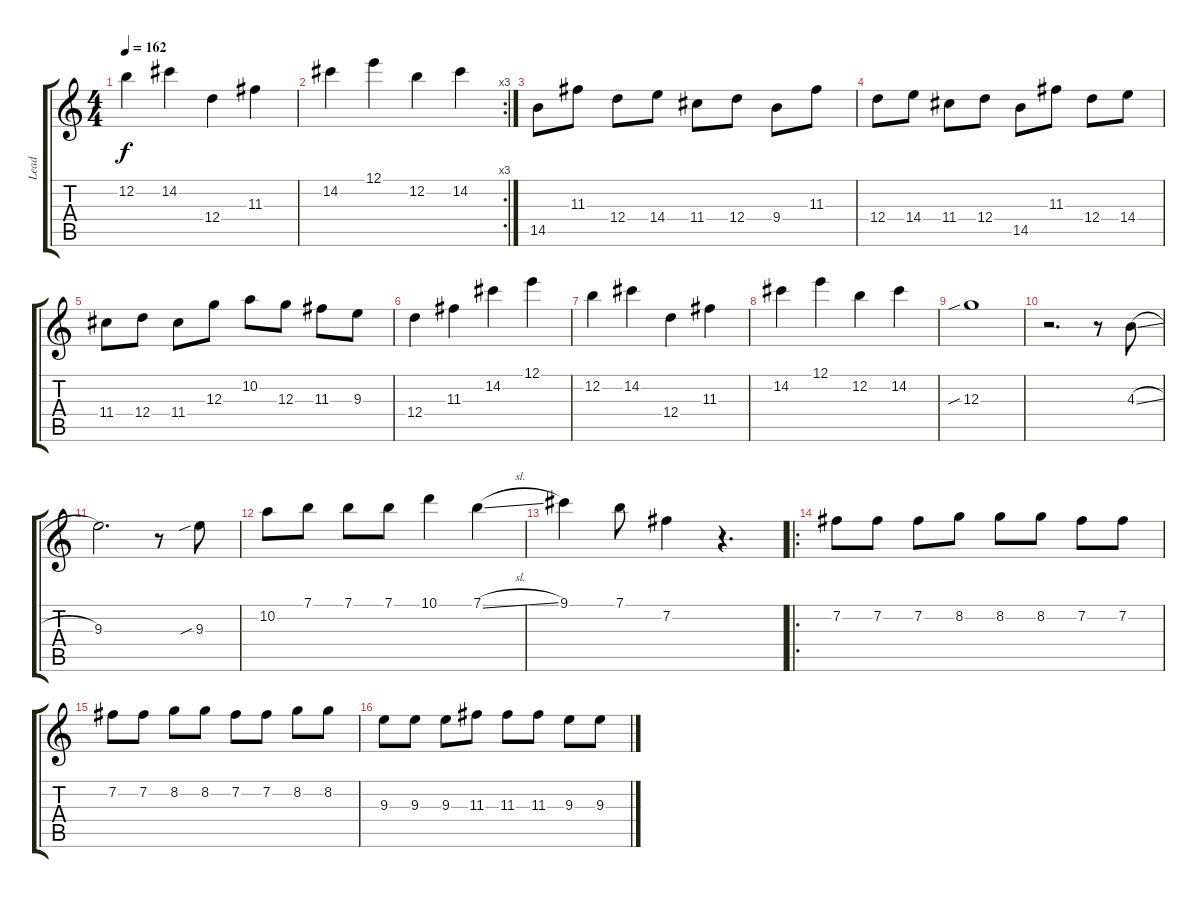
\track ("Lead" "Lead") {instrument acousticguitarsteel}
\staff {score tabs}
\tuning (E4 B3 G3 D3 A2 E2) {hide}
\ts (4 4)
\tempo 162
\clef g2
\ks c
12.2.4{dy f} 14.2.4 12.4.4 11.3.4 |
\rc 3
14.2.4 12.1.4 12.2.4 14.2.4 |
14.5.8 11.3.8 12.4.8 14.4.8 11.4.8 12.4.8 9.4.8 11.3.8 |
12.4.8 14.4.8 11.4.8 12.4.8 14.5.8 11.3.8 12.4.8 14.4.8 |
11.4.8 12.4.8 11.4.8 12.3.8 10.2.8 12.3.8 11.3.8 9.3.8 |
12.4.4 11.3.4 14.2.4 12.1.4 |
12.2.4 14.2.4 12.4.4 11.3.4 |
14.2.4 12.1.4 12.2.4 14.2.4 |
12.3{sib}.1 |
r.2{d} r.8 4.3{sl}.8 |
9.3.2{d} r.8 9.3{sib}.8 |
10.2.8 7.1.8 7.1.8 7.1.8 10.1.4 7.1{sl}.4 |
9.1.4 7.1.8 7.2.4 r.4{d} |
\ro
7.2.8 7.2.8 7.2.8 8.2.8 8.2.8 8.2.8 7.2.8 7.2.8 |
7.2.8 7.2.8 8.2.8 8.2.8 7.2.8 7.2.8 8.2.8 8.2.8 |
9.3.8 9.3.8 9.3.8 11.3.8 11.3.8 11.3.8 9.3.8 9.3.8
